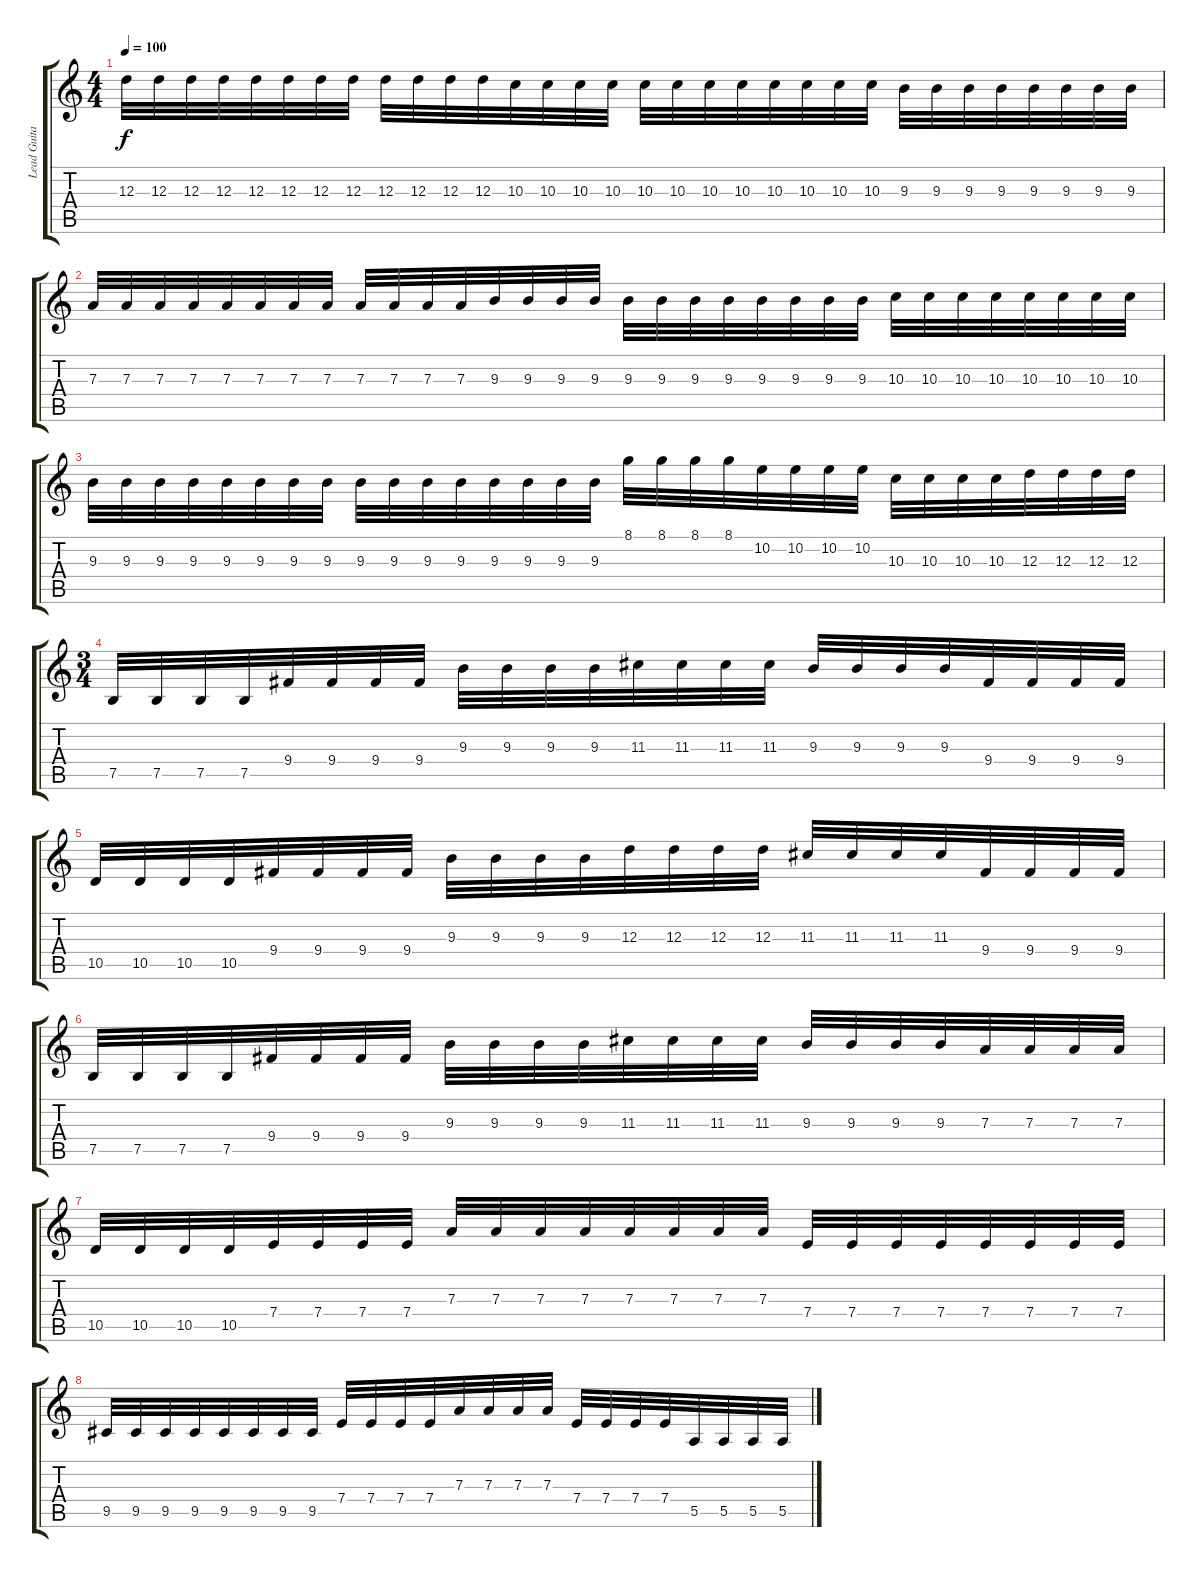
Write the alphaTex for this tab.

\track ("Lead Guitar" "Lead Guita") {instrument distortionguitar}
\staff {score tabs}
\tuning (B3 Gb3 D3 A2 E2 B1) {hide}
\ts (4 4)
\tempo 100
\clef g2
\ks c
12.3.32{dy f} 12.3.32 12.3.32 12.3.32 12.3.32 12.3.32 12.3.32 12.3.32 12.3.32 12.3.32 12.3.32 12.3.32 10.3.32 10.3.32 10.3.32 10.3.32 10.3.32 10.3.32 10.3.32 10.3.32 10.3.32 10.3.32 10.3.32 10.3.32 9.3.32 9.3.32 9.3.32 9.3.32 9.3.32 9.3.32 9.3.32 9.3.32 |
7.3.32 7.3.32 7.3.32 7.3.32 7.3.32 7.3.32 7.3.32 7.3.32 7.3.32 7.3.32 7.3.32 7.3.32 9.3.32 9.3.32 9.3.32 9.3.32 9.3.32 9.3.32 9.3.32 9.3.32 9.3.32 9.3.32 9.3.32 9.3.32 10.3.32 10.3.32 10.3.32 10.3.32 10.3.32 10.3.32 10.3.32 10.3.32 |
9.3.32 9.3.32 9.3.32 9.3.32 9.3.32 9.3.32 9.3.32 9.3.32 9.3.32 9.3.32 9.3.32 9.3.32 9.3.32 9.3.32 9.3.32 9.3.32 8.1.32 8.1.32 8.1.32 8.1.32 10.2.32 10.2.32 10.2.32 10.2.32 10.3.32 10.3.32 10.3.32 10.3.32 12.3.32 12.3.32 12.3.32 12.3.32 |
\ts (3 4)
7.5.32 7.5.32 7.5.32 7.5.32 9.4.32 9.4.32 9.4.32 9.4.32 9.3.32 9.3.32 9.3.32 9.3.32 11.3.32 11.3.32 11.3.32 11.3.32 9.3.32 9.3.32 9.3.32 9.3.32 9.4.32 9.4.32 9.4.32 9.4.32 |
10.5.32 10.5.32 10.5.32 10.5.32 9.4.32 9.4.32 9.4.32 9.4.32 9.3.32 9.3.32 9.3.32 9.3.32 12.3.32 12.3.32 12.3.32 12.3.32 11.3.32 11.3.32 11.3.32 11.3.32 9.4.32 9.4.32 9.4.32 9.4.32 |
7.5.32 7.5.32 7.5.32 7.5.32 9.4.32 9.4.32 9.4.32 9.4.32 9.3.32 9.3.32 9.3.32 9.3.32 11.3.32 11.3.32 11.3.32 11.3.32 9.3.32 9.3.32 9.3.32 9.3.32 7.3.32 7.3.32 7.3.32 7.3.32 |
10.5.32 10.5.32 10.5.32 10.5.32 7.4.32 7.4.32 7.4.32 7.4.32 7.3.32 7.3.32 7.3.32 7.3.32 7.3.32 7.3.32 7.3.32 7.3.32 7.4.32 7.4.32 7.4.32 7.4.32 7.4.32 7.4.32 7.4.32 7.4.32 |
9.5.32 9.5.32 9.5.32 9.5.32 9.5.32 9.5.32 9.5.32 9.5.32 7.4.32 7.4.32 7.4.32 7.4.32 7.3.32 7.3.32 7.3.32 7.3.32 7.4.32 7.4.32 7.4.32 7.4.32 5.5.32 5.5.32 5.5.32 5.5.32
